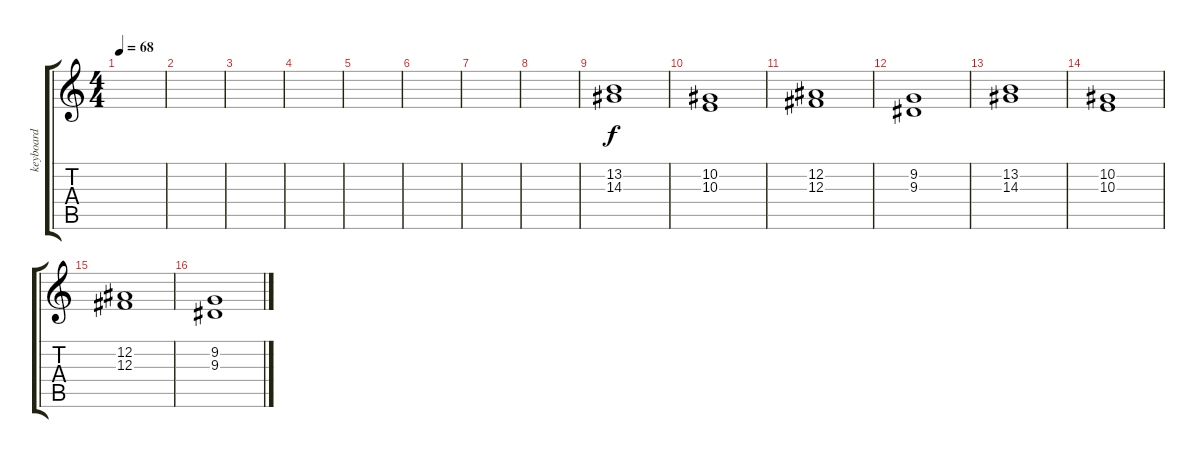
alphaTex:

\track ("keyboard" "keyboard") {instrument synthstrings2}
\staff {score tabs}
\tuning (Eb4 Bb3 Gb3 Db3 Ab2 Eb2) {hide}
\ts (4 4)
\tempo 68
\clef g2
\ks c
|
|
|
|
|
|
|
|
(13.2 14.3).1{volume 6} |
(10.2 10.3).1 |
(12.2 12.3).1 |
(9.2 9.3).1 |
(13.2 14.3).1 |
(10.2 10.3).1 |
(12.2 12.3).1 |
(9.2 9.3).1
